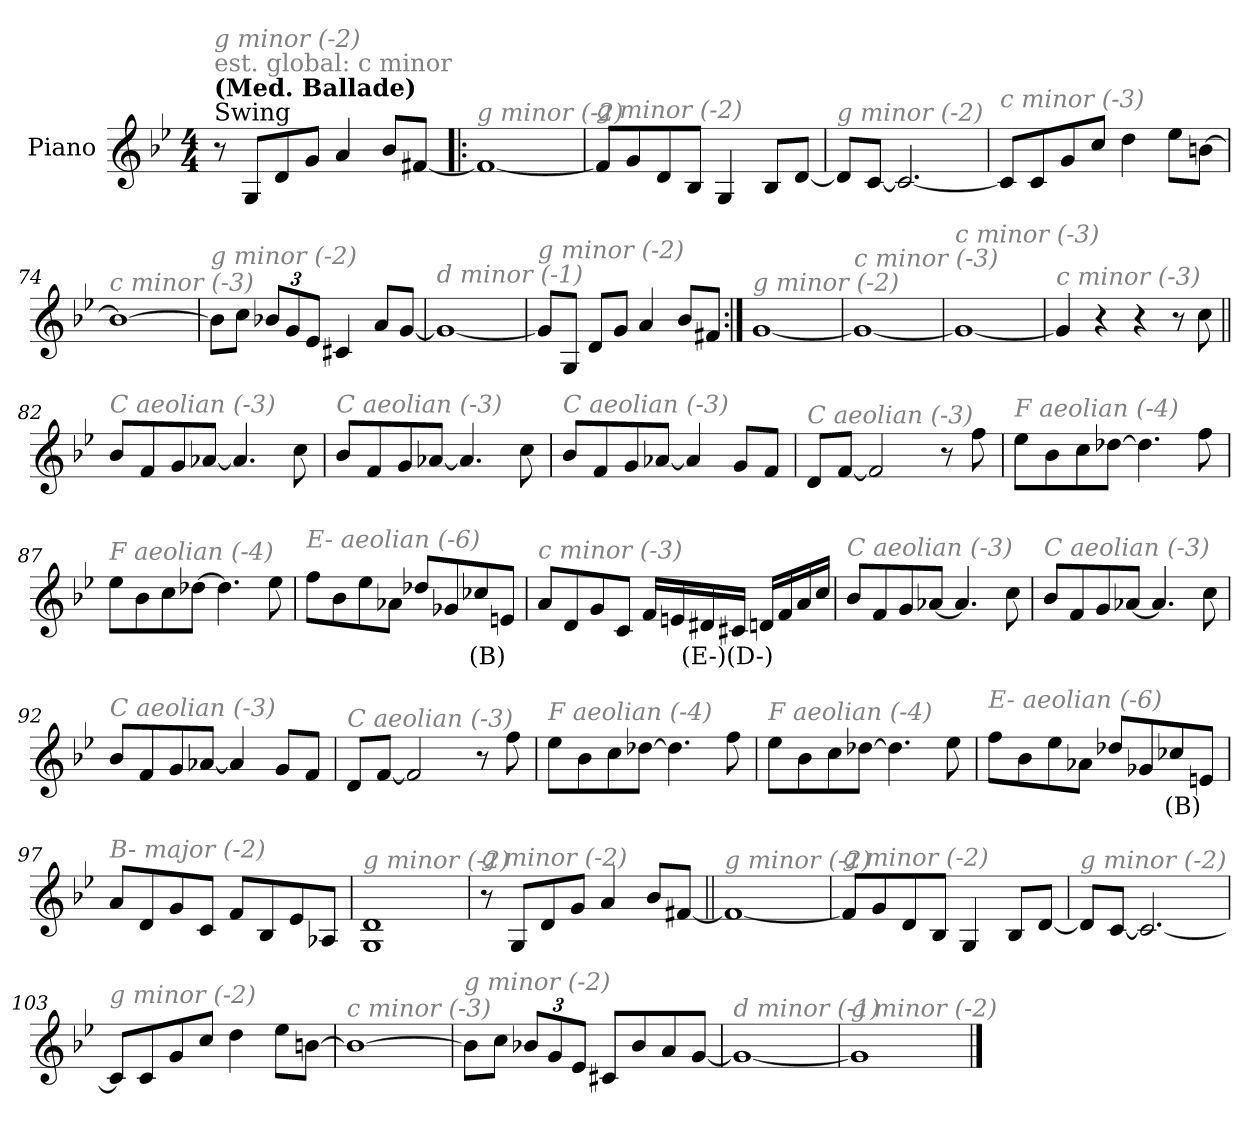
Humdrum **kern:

**kern	**text
*part1	*part1
*staff1	*staff1
*I"Piano	*
*I'Pno.	*
*clefG2	*
*k[b-e-]	*
*M4/4	*
=1	=1
!LO:TX:a:t=Swing	!
!LO:TX:a:B:t=(Med. Ballade)	!
!LO:TX:a:color=#808080:t=est. global&colon; c minor	!
!LO:TX:i:color=#808080:t=g minor (-2)	!
8r	.
8G/L	.
8d/	.
8g/J	.
4a/	.
8b-/L	.
[8f#X/J	.
=70!|:	=70!|:
!LO:TX:i:color=#808080:t=g minor (-2)	!
1f#_	.
=71	=71
!LO:TX:i:color=#808080:t=g minor (-2)	!
8f#/L]	.
8g/	.
8d/	.
8B-/J	.
4G/	.
8B-/L	.
[8d/J	.
=72	=72
!LO:TX:i:color=#808080:t=g minor (-2)	!
8d/L]	.
[8c/J	.
2.c/_	.
!!LO:LB:g=z
=73	=73
!LO:TX:i:color=#808080:t=c minor (-3)	!
8c/L]	.
8c/	.
8g/	.
8cc/J	.
4dd\	.
8ee-\L	.
[8bn\J	.
=74	=74
!LO:TX:i:color=#808080:t=c minor (-3)	!
1b_	.
=75	=75
!LO:TX:i:color=#808080:t=g minor (-2)	!
8b\L]	.
8cc\J	.
*Xbrackettup	*
12b-X/L	.
12g/	.
12e-/J	.
4c#X/	.
8a/L	.
[8g/J	.
=76	=76
!LO:TX:i:color=#808080:t=d minor (-1)	!
1g_	.
!!LO:LB:g=z
=77	=77
!LO:TX:i:color=#808080:t=g minor (-2)	!
8g/L]	.
8G/J	.
8d/L	.
8g/J	.
4a/	.
8b-/L	.
8f#X/J	.
=78:|!	=78:|!
!LO:TX:i:color=#808080:t=g minor (-2)	!
[1g	.
=79	=79
!LO:TX:i:color=#808080:t=c minor (-3)	!
1g_	.
=80	=80
!LO:TX:i:color=#808080:t=c minor (-3)	!
1g_	.
=81	=81
!LO:TX:i:color=#808080:t=c minor (-3)	!
4g/]	.
4r	.
4r	.
8r	.
8cc\	.
!!LO:LB:g=z
=82||	=82||
!LO:TX:i:color=#808080:t=C aeolian (-3)	!
8b-/L	.
8f/	.
8g/	.
[8a-X/J	.
4.a-/]	.
8cc\	.
=83	=83
!LO:TX:i:color=#808080:t=C aeolian (-3)	!
8b-/L	.
8f/	.
8g/	.
[8a-X/J	.
4.a-/]	.
8cc\	.
=84	=84
!LO:TX:i:color=#808080:t=C aeolian (-3)	!
8b-/L	.
8f/	.
8g/	.
[8a-X/J	.
4a-/]	.
8g/L	.
8f/J	.
!!LO:LB:g=z
=85	=85
!LO:TX:i:color=#808080:t=C aeolian (-3)	!
8d/L	.
[8f/J	.
2f/]	.
8r	.
8ff\	.
=86	=86
!LO:TX:i:color=#808080:t=F aeolian (-4)	!
8ee-\L	.
8b-\	.
8cc\	.
[8dd-X\J	.
4.dd-\]	.
8ff\	.
=87	=87
!LO:TX:i:color=#808080:t=F aeolian (-4)	!
8ee-\L	.
8b-\	.
8cc\	.
[8dd-X\J	.
4.dd-\]	.
8ee-\	.
!!LO:LB:g=z
=88	=88
!LO:TX:i:color=#808080:t=E- aeolian (-6)	!
8ff\L	.
8b-\	.
8ee-\	.
8a-X\J	.
8dd-X/L	.
8g-X/	.
8cc-Xi/	(B)
8en/J	.
=89	=89
!LO:TX:i:color=#808080:t=c minor (-3)	!
8a/L	.
8d/	.
8g/	.
8c/J	.
16f/LL	.
16en/	.
16d#Xj/	(E-)
16c#Xi/JJ	(D-)
16dn/LL	.
16f/	.
16a/	.
16cc/JJ	.
!!LO:LB:g=z
=90	=90
!LO:TX:i:color=#808080:t=C aeolian (-3)	!
8b-/L	.
8f/	.
8g/	.
[8a-X/J	.
4.a-/]	.
8cc\	.
=91	=91
!LO:TX:i:color=#808080:t=C aeolian (-3)	!
8b-/L	.
8f/	.
8g/	.
[8a-X/J	.
4.a-/]	.
8cc\	.
=92	=92
!LO:TX:i:color=#808080:t=C aeolian (-3)	!
8b-/L	.
8f/	.
8g/	.
[8a-X/J	.
4a-/]	.
8g/L	.
8f/J	.
!!LO:LB:g=z
=93	=93
!LO:TX:i:color=#808080:t=C aeolian (-3)	!
8d/L	.
[8f/J	.
2f/]	.
8r	.
8ff\	.
=94	=94
!LO:TX:i:color=#808080:t=F aeolian (-4)	!
8ee-\L	.
8b-\	.
8cc\	.
[8dd-X\J	.
4.dd-\]	.
8ff\	.
=95	=95
!LO:TX:i:color=#808080:t=F aeolian (-4)	!
8ee-\L	.
8b-\	.
8cc\	.
[8dd-X\J	.
4.dd-\]	.
8ee-\	.
!!LO:LB:g=z
=96	=96
!LO:TX:i:color=#808080:t=E- aeolian (-6)	!
8ff\L	.
8b-\	.
8ee-\	.
8a-X\J	.
8dd-X/L	.
8g-X/	.
8cc-Xi/	(B)
8en/J	.
=97	=97
!LO:TX:i:color=#808080:t=B- major (-2)	!
8a/L	.
8d/	.
8g/	.
8c/J	.
8f/L	.
8B-/	.
8e-/	.
8A-X/J	.
=98	=98
!LO:TX:i:color=#808080:t=g minor (-2)	!
1G 1d	.
!!LO:LB:g=z
=99	=99
!LO:TX:i:color=#808080:t=g minor (-2)	!
8r	.
8G/L	.
8d/	.
8g/J	.
4a/	.
8b-/L	.
[8f#X/J	.
=100||	=100||
!LO:TX:i:color=#808080:t=g minor (-2)	!
1f#_	.
=101	=101
!LO:TX:i:color=#808080:t=g minor (-2)	!
8f#/L]	.
8g/	.
8d/	.
8B-/J	.
4G/	.
8B-/L	.
[8d/J	.
!!LO:PB:g=z
=102	=102
!LO:TX:i:color=#808080:t=g minor (-2)	!
8d/L]	.
[8c/J	.
2.c/_	.
=103	=103
!LO:TX:i:color=#808080:t=g minor (-2)	!
8c/L]	.
8c/	.
8g/	.
8cc/J	.
4dd\	.
8ee-\L	.
[8bn\J	.
=104	=104
!LO:TX:i:color=#808080:t=c minor (-3)	!
1b_	.
!!LO:LB:g=z
=105	=105
!LO:TX:i:color=#808080:t=g minor (-2)	!
8b\L]	.
8cc\J	.
12b-X/L	.
12g/	.
12e-/J	.
8c#X/L	.
8b-/	.
8a/	.
[8g/J	.
=106	=106
!LO:TX:i:color=#808080:t=d minor (-1)	!
1g_	.
=107	=107
!LO:TX:i:color=#808080:t=g minor (-2)	!
1g]	.
==	==
*-	*-
